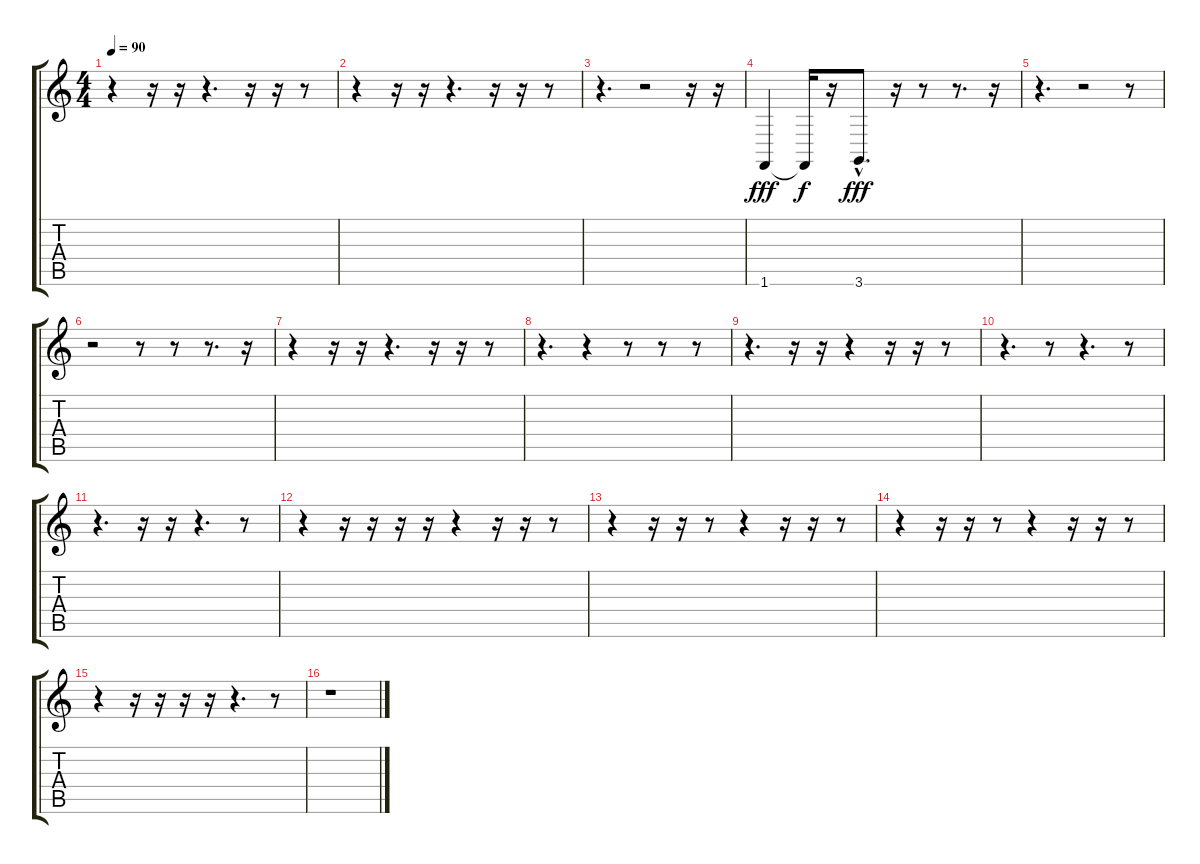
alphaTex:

\track "" {instrument brightacousticpiano}
\staff {score tabs}
\tuning (E4 B3 G3 D3 A2 E2) {hide}
\ts (4 4)
\tempo 90
\clef g2
\ks c
r.4{dy fff} r.16 r.16 r.4{d} r.16 r.16 r.8 |
r.4 r.16 r.16 r.4{d} r.16 r.16 r.8 |
r.4{d} r.2 r.16 r.16 |
1.6.4 1.6{t}.16{dy f} r.16 3.6{hac}.8{d dy fff} r.16 r.8 r.8{d} r.16 |
r.4{d} r.2 r.8 |
r.2 r.8 r.8 r.8{d} r.16 |
r.4 r.16 r.16 r.4{d} r.16 r.16 r.8 |
r.4{d} r.4 r.8 r.8 r.8 |
r.4{d} r.16 r.16 r.4 r.16 r.16 r.8 |
r.4{d} r.8 r.4{d} r.8 |
r.4{d} r.16 r.16 r.4{d} r.8 |
r.4 r.16 r.16 r.16 r.16 r.4 r.16 r.16 r.8 |
r.4 r.16 r.16 r.8 r.4 r.16 r.16 r.8 |
r.4 r.16 r.16 r.8 r.4 r.16 r.16 r.8 |
r.4 r.16 r.16 r.16 r.16 r.4{d} r.8 |
r.1
